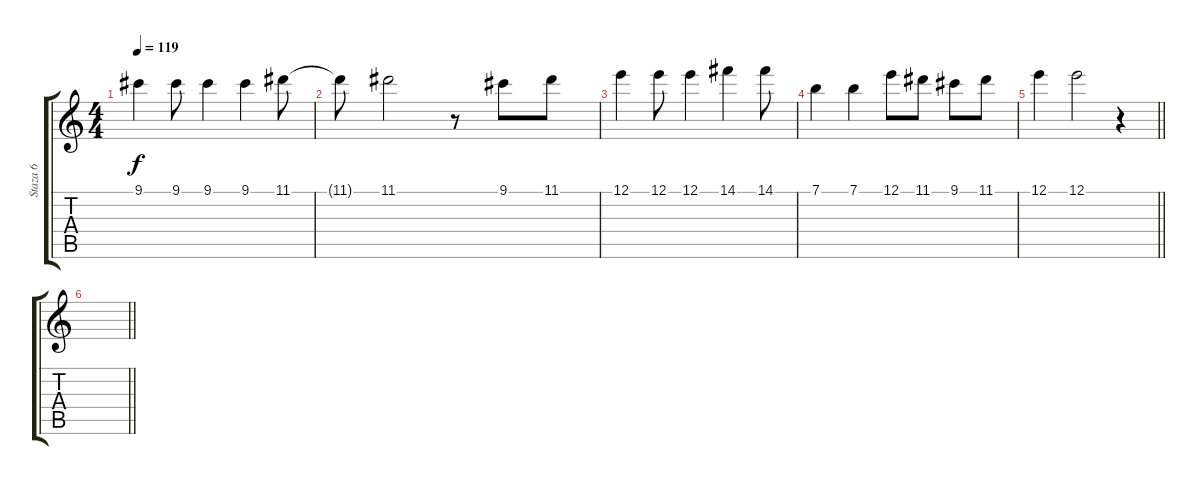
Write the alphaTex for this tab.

\track ("Staza 6" "Staza 6") {instrument distortionguitar}
\staff {score tabs}
\tuning (E4 B3 G3 D3 A2 E2) {hide}
\ts (4 4)
\tempo 119
\clef g2
\ks c
9.1.4{dy f} 9.1.8 9.1.4 9.1.4 11.1.8 |
11.1{t}.8 11.1.2 r.8 9.1.8 11.1.8 |
12.1.4 12.1.8 12.1.4 14.1.4 14.1.8 |
7.1.4 7.1.4 12.1.8 11.1.8 9.1.8 11.1.8 |
\barLineRight lightlight
12.1.4 12.1.2 r.4 |
\barLineRight lightlight
